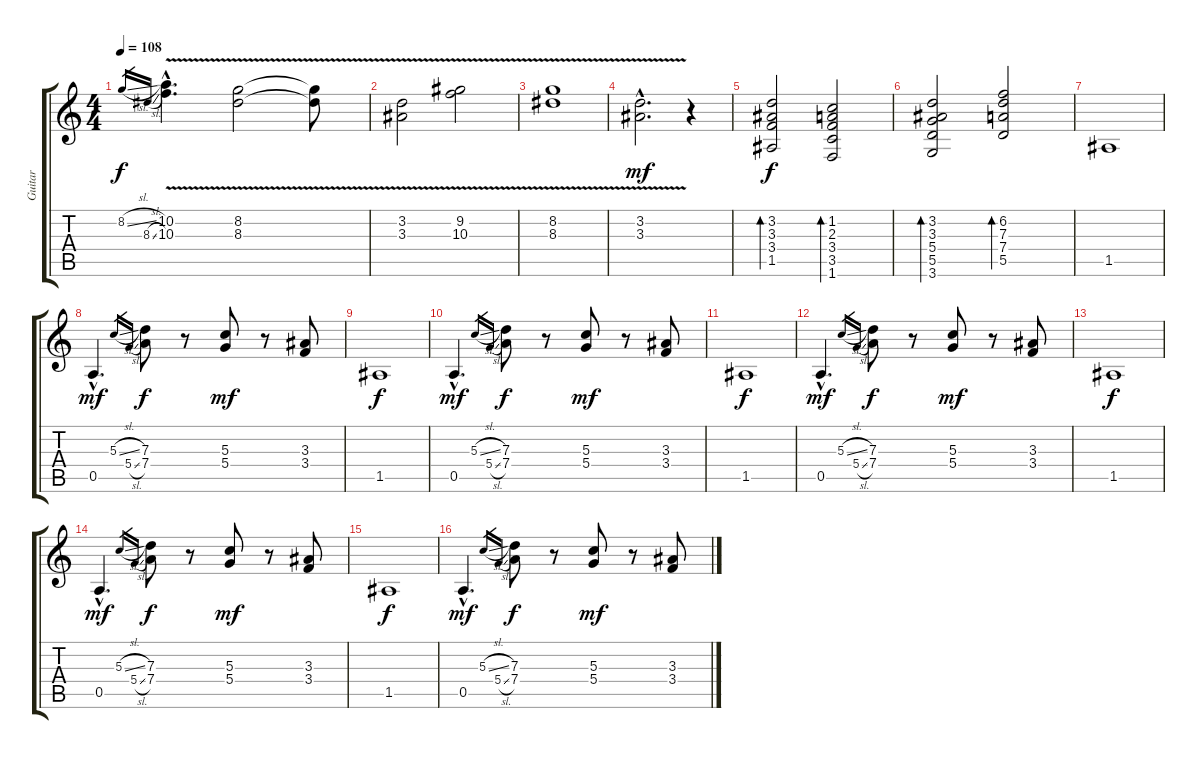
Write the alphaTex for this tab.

\track ("Guitar" "Guitar") {instrument electricguitarjazz}
\staff {score tabs}
\tuning (E4 B3 G3 D3 A2 E2) {hide}
\ts (4 4)
\tempo 108
\clef g2
\ks c
8.2{sl}.16{gr dy f} 8.3{sl}.16{gr} (10.2{v hac} 10.3{v hac}).4{d} (8.2{v} 8.3{v}).2 (8.2{t} 8.3{t}).8 |
(3.2{v} 3.3{v}).2 (9.2{v} 10.3{v}).2 |
(8.2{v} 8.3{v}).1 |
(3.2{v hac} 3.3{v hac}).2{d dy mf volume 0} r.4 |
(3.2 3.3 3.4 1.5).2{bd 120 dy f volume 13} (1.2 2.3 3.4 3.5 1.6).2{bd 120} |
(3.2 3.3 5.4 5.5 3.6).2{bd 120} (6.2 7.3 7.4 5.5).2{bd 120} |
1.5.1 |
0.5{hac}.4{d dy mf} 5.3{sl}.16{gr} 5.4{sl}.16{gr} (7.3 7.4).8{dy f} r.8 (5.3 5.4).8{dy mf} r.8 (3.3 3.4).8 |
1.5.1{dy f} |
0.5{hac}.4{d dy mf} 5.3{sl}.16{gr} 5.4{sl}.16{gr} (7.3 7.4).8{dy f} r.8 (5.3 5.4).8{dy mf} r.8 (3.3 3.4).8 |
1.5.1{dy f} |
0.5{hac}.4{d dy mf} 5.3{sl}.16{gr} 5.4{sl}.16{gr} (7.3 7.4).8{dy f} r.8 (5.3 5.4).8{dy mf} r.8 (3.3 3.4).8 |
1.5.1{dy f} |
0.5{hac}.4{d dy mf} 5.3{sl}.16{gr} 5.4{sl}.16{gr} (7.3 7.4).8{dy f} r.8 (5.3 5.4).8{dy mf} r.8 (3.3 3.4).8 |
1.5.1{dy f} |
0.5{hac}.4{d dy mf} 5.3{sl}.16{gr} 5.4{sl}.16{gr} (7.3 7.4).8{dy f} r.8 (5.3 5.4).8{dy mf} r.8 (3.3 3.4).8
